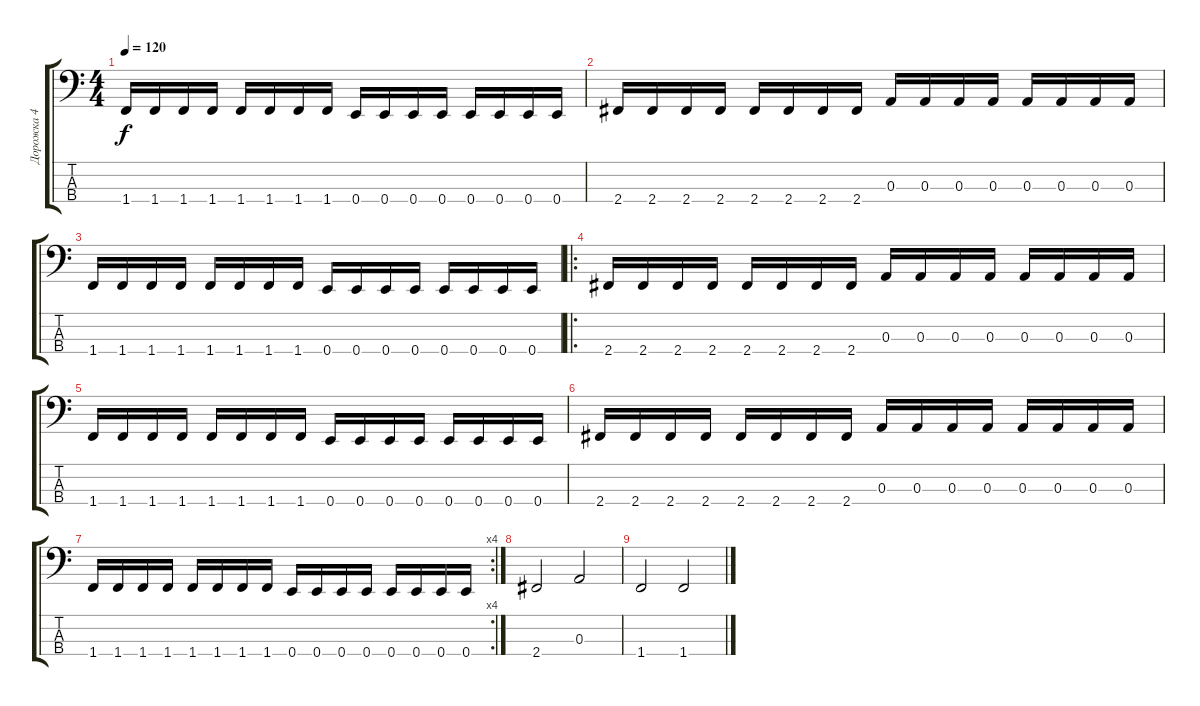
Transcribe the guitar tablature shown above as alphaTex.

\track ("Дорожка 4" "Дорожка 4") {instrument electricbasspick}
\staff {score tabs}
\tuning (G2 D2 A1 E1) {hide}
\ts (4 4)
\tempo 120
\clef f4
\ks c
1.4.16{dy f} 1.4.16 1.4.16 1.4.16 1.4.16 1.4.16 1.4.16 1.4.16 0.4.16 0.4.16 0.4.16 0.4.16 0.4.16 0.4.16 0.4.16 0.4.16 |
2.4.16 2.4.16 2.4.16 2.4.16 2.4.16 2.4.16 2.4.16 2.4.16 0.3.16 0.3.16 0.3.16 0.3.16 0.3.16 0.3.16 0.3.16 0.3.16 |
1.4.16 1.4.16 1.4.16 1.4.16 1.4.16 1.4.16 1.4.16 1.4.16 0.4.16 0.4.16 0.4.16 0.4.16 0.4.16 0.4.16 0.4.16 0.4.16 |
\ro
2.4.16 2.4.16 2.4.16 2.4.16 2.4.16 2.4.16 2.4.16 2.4.16 0.3.16 0.3.16 0.3.16 0.3.16 0.3.16 0.3.16 0.3.16 0.3.16 |
1.4.16 1.4.16 1.4.16 1.4.16 1.4.16 1.4.16 1.4.16 1.4.16 0.4.16 0.4.16 0.4.16 0.4.16 0.4.16 0.4.16 0.4.16 0.4.16 |
2.4.16 2.4.16 2.4.16 2.4.16 2.4.16 2.4.16 2.4.16 2.4.16 0.3.16 0.3.16 0.3.16 0.3.16 0.3.16 0.3.16 0.3.16 0.3.16 |
\rc 4
1.4.16 1.4.16 1.4.16 1.4.16 1.4.16 1.4.16 1.4.16 1.4.16 0.4.16 0.4.16 0.4.16 0.4.16 0.4.16 0.4.16 0.4.16 0.4.16 |
2.4.2 0.3.2 |
1.4.2 1.4.2
